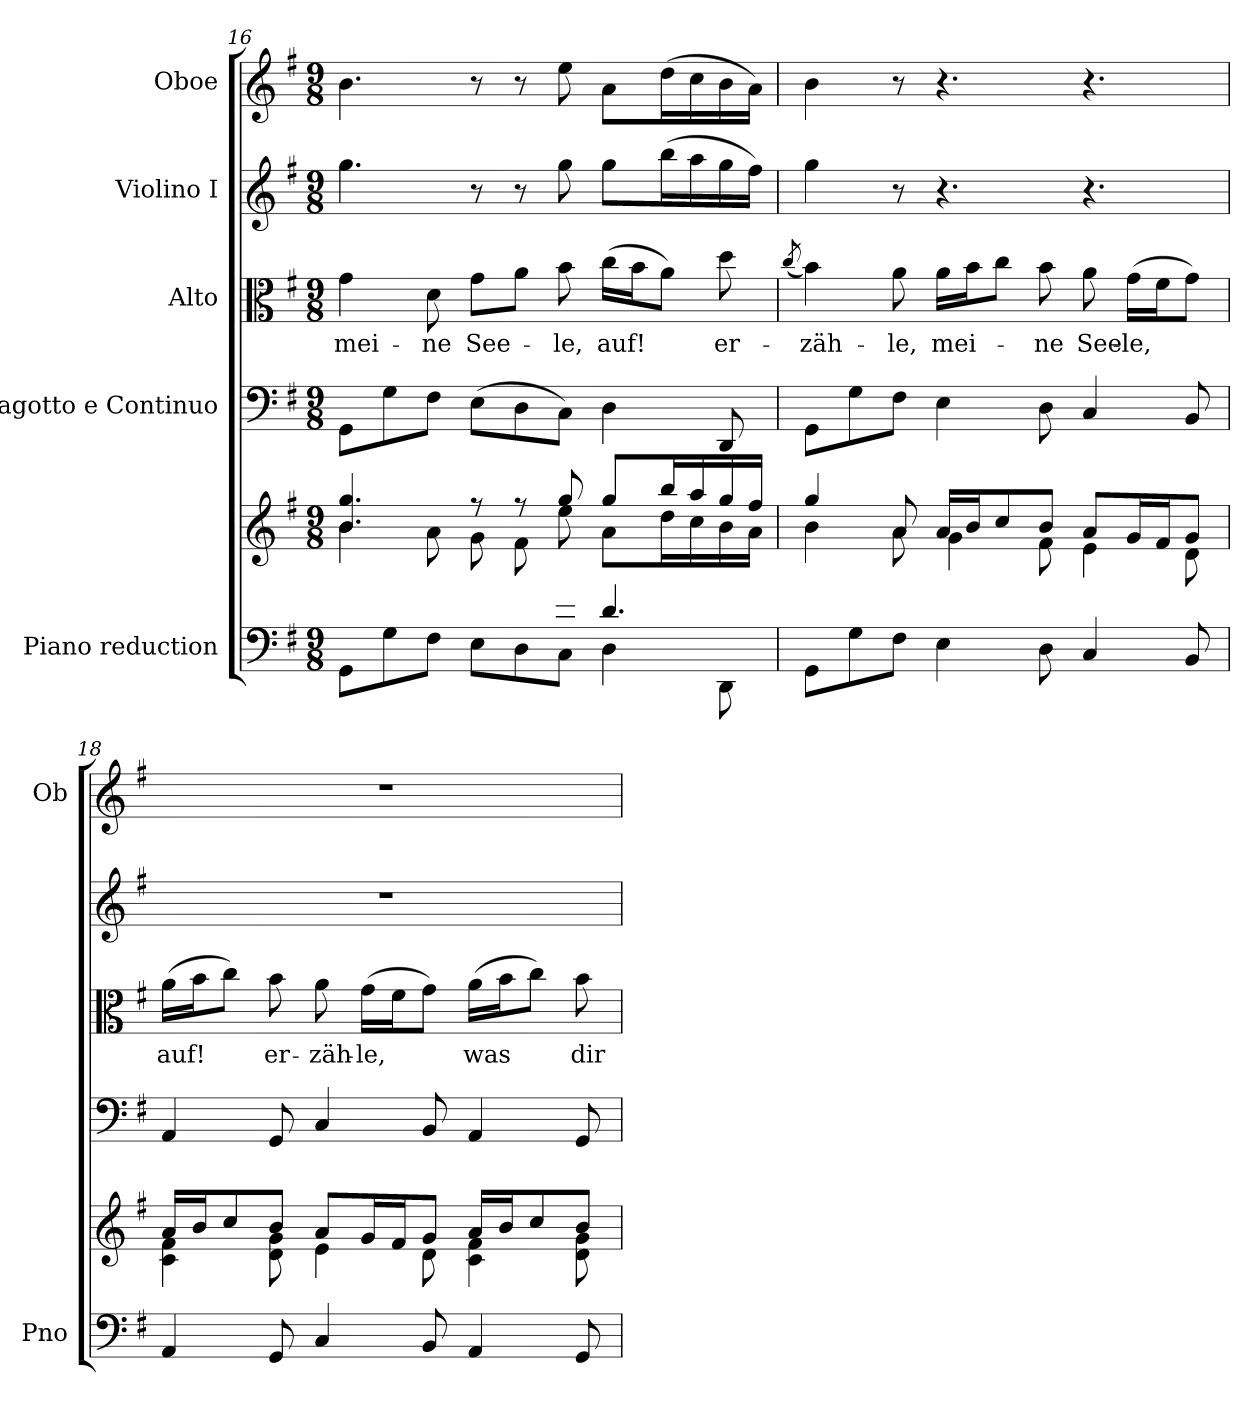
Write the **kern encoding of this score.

**kern	**kern	**kern	**kern	**text	**kern	**kern
*part5	*part5	*part4	*part3	*part3	*part2	*part1
*staff6	*staff5	*staff4	*staff3	*staff3	*staff2	*staff1
*I"Piano reduction	*	*I"Fagotto e Continuo	*I"Alto	*	*I"Violino I	*I"Oboe
*I'Pno	*	*	*	*	*	*I'Ob
*clefF4	*clefG2	*clefF4	*clefC3	*	*clefG2	*clefG2
*k[f#]	*k[f#]	*k[f#]	*k[f#]	*	*k[f#]	*k[f#]
*M9/8	*M9/8	*M9/8	*M9/8	*	*M9/8	*M9/8
=16	=16	=16	=16	=16	=16	=16
*^	*^	*	*	*	*	*
*	*	*	*^	*	*	*	*	*
!	!	!	!	!	!	!	!LO:LY:b	!	!
4.ryy	8GG\L	4.b/ 4.gg/	4b\	4.ryy	8GG\L	4g\	mei-	4.gg\	4.b\
.	8G\	.	.	.	8G\	.	.	.	.
!	!	!	!	!	!	!	!LO:LY:b	!	!
.	8F#\J	.	8a\	.	8F#\J	8d\	ne	.	.
!	!	!	!	!	!	!	!LO:LY:b	!	!
4ryy	8E\L	8r	8ryy	8g\L	(8E\L	8g\L	See-	8r	8r
.	8D\	8r	8ryy	8f#\	8D\	8a\J	.	8r	8r
!	!	!	!	!	!	!	!LO:LY:b	!	!
8e/J	8C\J	8gg/	8ee\	2ryy	8C\J)	8b\	-le,	8gg\	8ee\
!	!	!	!	!	!	!	!LO:LY:b	!	!
4.d/	4D\	8gg/L	8a\L	.	4D\	(16cc\LL	auf!	8gg\L	8a\L
.	.	.	.	.	.	16b\J	.	.	.
.	.	16bb/L	16dd\L	.	.	8a\J)	.	(16bb\L	(16dd\L
.	.	16aa/	16cc\	.	.	.	.	16aa\	16cc\
!	!	!	!	!	!	!	!LO:LY:b	!	!
.	8DD\	16gg/	16b\	.	8DD/	8dd\	er-	16gg\	16b\
.	.	16ff#/JJ	16a\JJ	.	.	.	.	16ff#\JJ)	16a\JJ)
*v	*v	*	*	*	*	*	*	*	*
*	*v	*v	*v	*	*	*	*	*
=17	=17	=17	=17	=17	=17	=17
.	.	.	(8qcc/	.	.	.
*	*^	*	*	*	*	*
!	!	!	!	!	!LO:LY:b	!	!
8GG\L	4gg/	4b\	8GG\L	4b\)	-zäh-	4gg\	4b\
8G\	.	.	8G\	.	.	.	.
!	!	!	!	!	!LO:LY:b	!	!
8F#\J	8a/	8a\	8F#\J	8a\	-le,	8r	8r
!	!	!	!	!	!LO:LY:b	!	!
4E\	16a/LL	4g\	4E\	16a\LL	mei-	4.r	4.r
.	16b/J	.	.	16b\J	.	.	.
.	8cc/	.	.	8cc\J	.	.	.
!	!	!	!	!	!LO:LY:b	!	!
8D\	8b/J	8f#\	8D\	8b\	-ne	.	.
!	!	!	!	!	!LO:LY:b	!	!
4C/	8a/L	4e\	4C/	8a\	See-	4.r	4.r
!	!	!	!	!	!LO:LY:b	!	!
.	16g/L	.	.	(16g\LL	-le,	.	.
.	16f#/J	.	.	16f#\J	.	.	.
8BB/	8g/J	8d\	8BB/	8g\J)	.	.	.
!!LO:PB:g=z
=18	=18	=18	=18	=18	=18	=18	=18
!	!	!	!	!	!LO:LY:b	!	!
4AA/	16a/LL	4c\ 4f#\	4AA/	(16a\LL	auf!	8%9r	8%9r
.	16b/J	.	.	16b\J	.	.	.
.	8cc/	.	.	8cc\J)	.	.	.
!	!	!	!	!	!LO:LY:b	!	!
8GG/	8b/J	8d\ 8g\	8GG/	8b\	er-	.	.
!	!	!	!	!	!LO:LY:b	!	!
4C/	8a/L	4e\	4C/	8a\	zäh-	.	.
!	!	!	!	!	!LO:LY:b	!	!
.	16g/L	.	.	(16g\LL	le,	.	.
.	16f#/J	.	.	16f#\J	.	.	.
8BB/	8g/J	8d\	8BB/	8g\J)	.	.	.
!	!	!	!	!	!LO:LY:b	!	!
4AA/	16a/LL	4c\ 4f#\	4AA/	(16a\LL	was	.	.
.	16b/J	.	.	16b\J	.	.	.
.	8cc/	.	.	8cc\J)	.	.	.
!	!	!	!	!	!LO:LY:b	!	!
8GG/	8b/J	8d\ 8g\	8GG/	8b\	dir	.	.
*	*v	*v	*	*	*	*	*
=	=	=	=	=	=	=
*-	*-	*-	*-	*-	*-	*-
